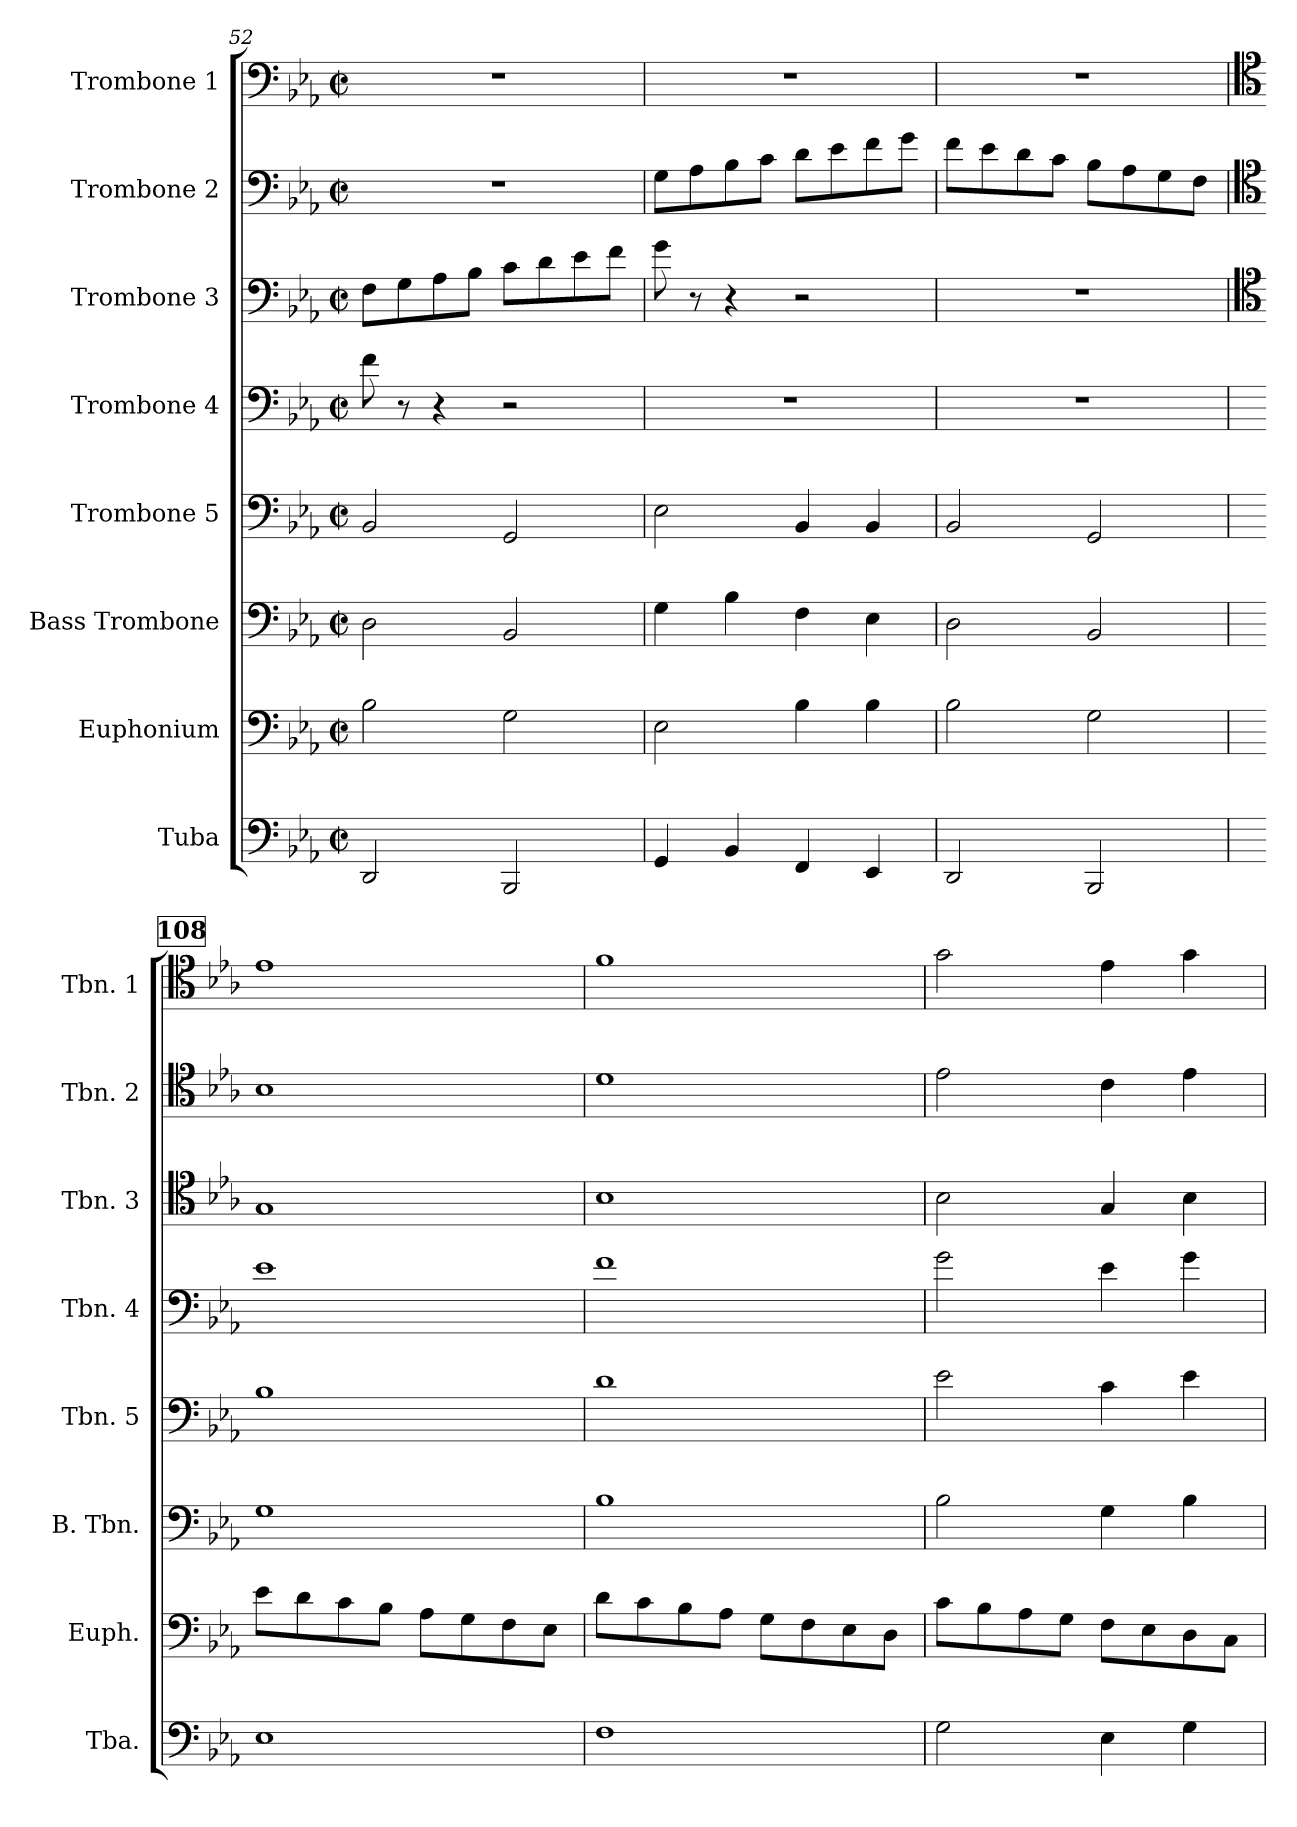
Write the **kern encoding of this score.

**kern	**kern	**kern	**kern	**kern	**kern	**kern	**kern
*part8	*part7	*part6	*part5	*part4	*part3	*part2	*part1
*staff8	*staff7	*staff6	*staff5	*staff4	*staff3	*staff2	*staff1
*I"Tuba	*I"Euphonium	*I"Bass Trombone	*I"Trombone 5	*I"Trombone 4	*I"Trombone 3	*I"Trombone 2	*I"Trombone 1
*I'Tba.	*I'Euph.	*I'B. Tbn.	*I'Tbn. 5	*I'Tbn. 4	*I'Tbn. 3	*I'Tbn. 2	*I'Tbn. 1
*clefF4	*clefF4	*clefF4	*clefF4	*clefF4	*clefF4	*clefF4	*clefF4
*k[b-e-a-]	*k[b-e-a-]	*k[b-e-a-]	*k[b-e-a-]	*k[b-e-a-]	*k[b-e-a-]	*k[b-e-a-]	*k[b-e-a-]
*M2/2	*M2/2	*M2/2	*M2/2	*M2/2	*M2/2	*M2/2	*M2/2
*met(c|)	*met(c|)	*met(c|)	*met(c|)	*met(c|)	*met(c|)	*met(c|)	*met(c|)
=52	=52	=52	=52	=52	=52	=52	=52
2DD/	2B-\	2D\	2BB-/	8f\	8F\L	1r	1r
.	.	.	.	8r	8G\	.	.
.	.	.	.	4r	8A-\	.	.
.	.	.	.	.	8B-\J	.	.
2BBB-/	2G\	2BB-/	2GG/	2r	8c\L	.	.
.	.	.	.	.	8d\	.	.
.	.	.	.	.	8e-\	.	.
.	.	.	.	.	8f\J	.	.
=53	=53	=53	=53	=53	=53	=53	=53
4GG/	2E-\	4G\	2E-\	1r	8g\	8G\L	1r
.	.	.	.	.	8r	8A-\	.
4BB-/	.	4B-\	.	.	4r	8B-\	.
.	.	.	.	.	.	8c\J	.
4FF/	4B-\	4F\	4BB-/	.	2r	8d\L	.
.	.	.	.	.	.	8e-\	.
4EE-/	4B-\	4E-\	4BB-/	.	.	8f\	.
.	.	.	.	.	.	8g\J	.
!!LO:PB:g=z
=54	=54	=54	=54	=54	=54	=54	=54
2DD/	2B-\	2D\	2BB-/	1r	1r	8f\L	1r
.	.	.	.	.	.	8e-\	.
.	.	.	.	.	.	8d\	.
.	.	.	.	.	.	8c\J	.
2BBB-/	2G\	2BB-/	2GG/	.	.	8B-\L	.
.	.	.	.	.	.	8A-\	.
.	.	.	.	.	.	8G\	.
.	.	.	.	.	.	8F\J	.
!!LO:REH:place=s1:a:B:fs=14:t=108
=55	=55	=55	=55	=55	=55	=55	=55
*	*	*	*	*	*clefC4	*clefC4	*clefC4
1E-	8e-\L	1G	1B-	1e-	1G	1B-	1e-
.	8d\	.	.	.	.	.	.
.	8c\	.	.	.	.	.	.
.	8B-\J	.	.	.	.	.	.
.	8A-\L	.	.	.	.	.	.
.	8G\	.	.	.	.	.	.
.	8F\	.	.	.	.	.	.
.	8E-\J	.	.	.	.	.	.
=56	=56	=56	=56	=56	=56	=56	=56
1F	8d\L	1B-	1d	1f	1B-	1d	1f
.	8c\	.	.	.	.	.	.
.	8B-\	.	.	.	.	.	.
.	8A-\J	.	.	.	.	.	.
.	8G\L	.	.	.	.	.	.
.	8F\	.	.	.	.	.	.
.	8E-\	.	.	.	.	.	.
.	8D\J	.	.	.	.	.	.
=57	=57	=57	=57	=57	=57	=57	=57
2G\	8c\L	2B-\	2e-\	2g\	2B-\	2e-\	2g\
.	8B-\	.	.	.	.	.	.
.	8A-\	.	.	.	.	.	.
.	8G\J	.	.	.	.	.	.
4E-\	8F\L	4G\	4c\	4e-\	4G/	4c\	4e-\
.	8E-\	.	.	.	.	.	.
4G\	8D\	4B-\	4e-\	4g\	4B-\	4e-\	4g\
.	8C\J	.	.	.	.	.	.
=	=	=	=	=	=	=	=
*-	*-	*-	*-	*-	*-	*-	*-
